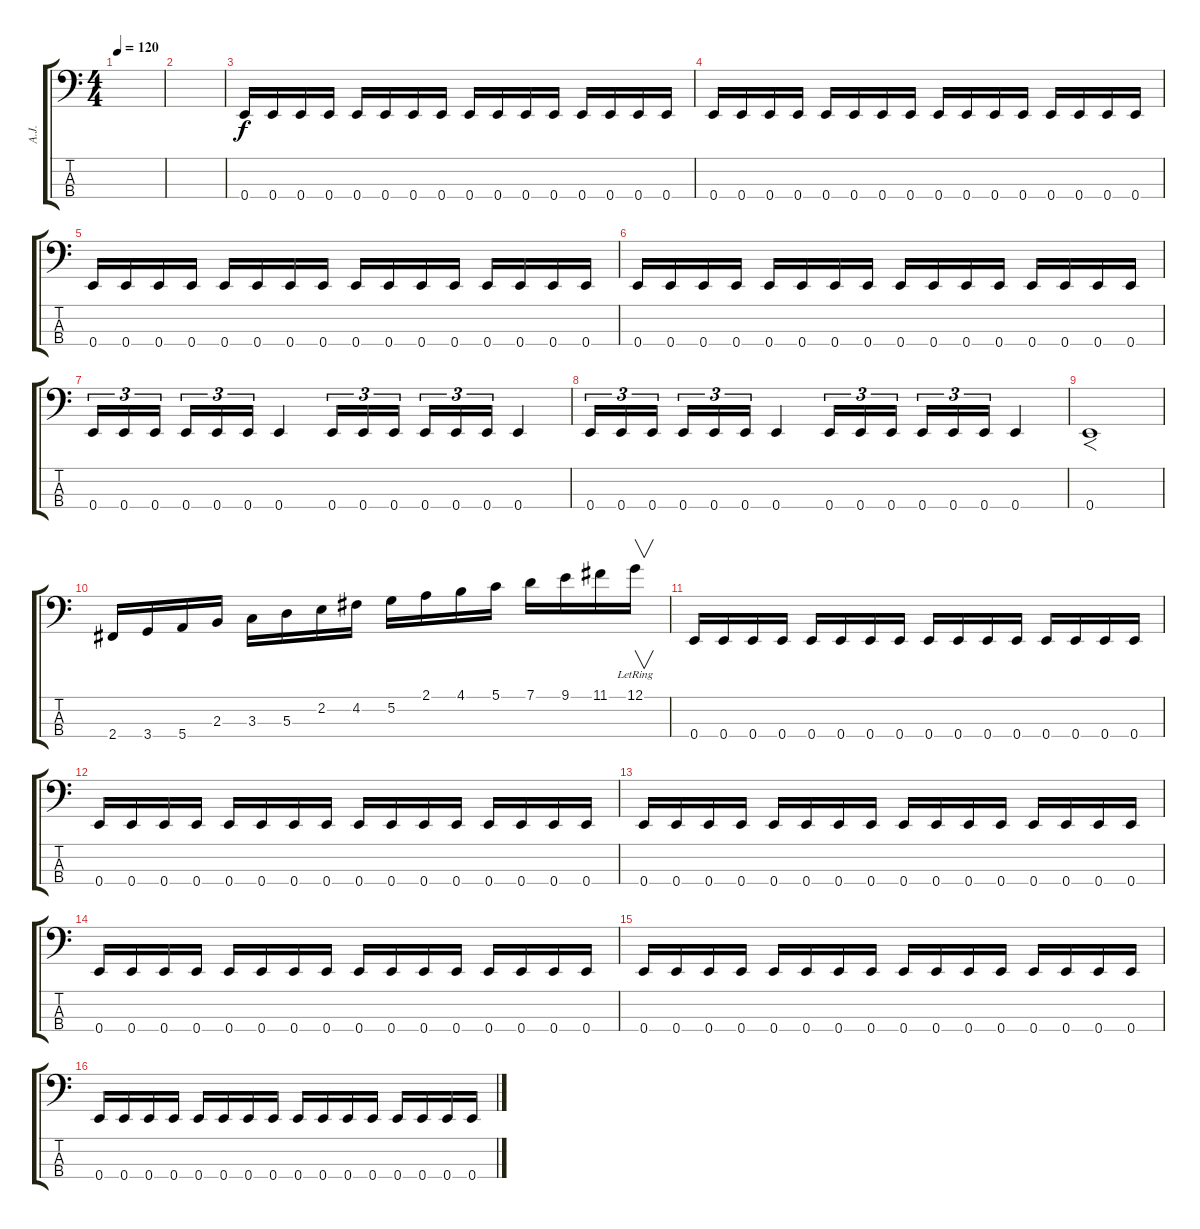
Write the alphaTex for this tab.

\track ("A.J." "A.J.") {instrument electricbassfinger}
\staff {score tabs}
\tuning (G2 D2 A1 E1) {hide}
\ts (4 4)
\tempo 120
\clef f4
\ks c
|
|
0.4.16 0.4.16 0.4.16 0.4.16 0.4.16 0.4.16 0.4.16 0.4.16 0.4.16 0.4.16 0.4.16 0.4.16 0.4.16 0.4.16 0.4.16 0.4.16 |
0.4.16 0.4.16 0.4.16 0.4.16 0.4.16 0.4.16 0.4.16 0.4.16 0.4.16 0.4.16 0.4.16 0.4.16 0.4.16 0.4.16 0.4.16 0.4.16 |
0.4.16 0.4.16 0.4.16 0.4.16 0.4.16 0.4.16 0.4.16 0.4.16 0.4.16 0.4.16 0.4.16 0.4.16 0.4.16 0.4.16 0.4.16 0.4.16 |
0.4.16 0.4.16 0.4.16 0.4.16 0.4.16 0.4.16 0.4.16 0.4.16 0.4.16 0.4.16 0.4.16 0.4.16 0.4.16 0.4.16 0.4.16 0.4.16 |
0.4.16{tu (3 2)} 0.4.16{tu (3 2)} 0.4.16{tu (3 2)} 0.4.16{tu (3 2)} 0.4.16{tu (3 2)} 0.4.16{tu (3 2)} 0.4.4 0.4.16{tu (3 2)} 0.4.16{tu (3 2)} 0.4.16{tu (3 2)} 0.4.16{tu (3 2)} 0.4.16{tu (3 2)} 0.4.16{tu (3 2)} 0.4.4 |
0.4.16{tu (3 2)} 0.4.16{tu (3 2)} 0.4.16{tu (3 2)} 0.4.16{tu (3 2)} 0.4.16{tu (3 2)} 0.4.16{tu (3 2)} 0.4.4 0.4.16{tu (3 2)} 0.4.16{tu (3 2)} 0.4.16{tu (3 2)} 0.4.16{tu (3 2)} 0.4.16{tu (3 2)} 0.4.16{tu (3 2)} 0.4.4 |
0.4.1{f} |
2.4.16 3.4.16 5.4.16 2.3.16 3.3.16 5.3.16 2.2.16 4.2.16 5.2.16 2.1.16 4.1.16 5.1.16 7.1.16 9.1.16 11.1.16 12.1{lr}.16{v} |
0.4.16 0.4.16 0.4.16 0.4.16 0.4.16 0.4.16 0.4.16 0.4.16 0.4.16 0.4.16 0.4.16 0.4.16 0.4.16 0.4.16 0.4.16 0.4.16 |
0.4.16 0.4.16 0.4.16 0.4.16 0.4.16 0.4.16 0.4.16 0.4.16 0.4.16 0.4.16 0.4.16 0.4.16 0.4.16 0.4.16 0.4.16 0.4.16 |
0.4.16 0.4.16 0.4.16 0.4.16 0.4.16 0.4.16 0.4.16 0.4.16 0.4.16 0.4.16 0.4.16 0.4.16 0.4.16 0.4.16 0.4.16 0.4.16 |
0.4.16 0.4.16 0.4.16 0.4.16 0.4.16 0.4.16 0.4.16 0.4.16 0.4.16 0.4.16 0.4.16 0.4.16 0.4.16 0.4.16 0.4.16 0.4.16 |
0.4.16 0.4.16 0.4.16 0.4.16 0.4.16 0.4.16 0.4.16 0.4.16 0.4.16 0.4.16 0.4.16 0.4.16 0.4.16 0.4.16 0.4.16 0.4.16 |
0.4.16 0.4.16 0.4.16 0.4.16 0.4.16 0.4.16 0.4.16 0.4.16 0.4.16 0.4.16 0.4.16 0.4.16 0.4.16 0.4.16 0.4.16 0.4.16
